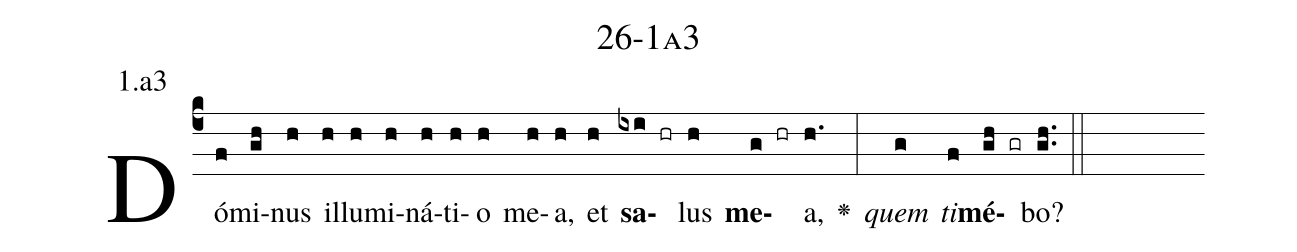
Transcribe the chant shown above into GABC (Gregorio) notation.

name: 26-1a3;
annotation: 1.a3;
%%
(c4)Dó(f)mi(gh)nus(h) il(h)lu(h)mi(h)ná(h)ti(h)o(h) me(h)a,(h) et(h) <b>sa</b>(ixi hr)lus(h) <b>me</b>(g hr)a,(h.) <v>\greheightstar</v>(:) <i>quem</i>(g) <i>ti</i>(f)<b>mé</b>(gh gr)bo?(gh..) (::)


%E(h) u(h) o(g) u(f) a(gh) e.(gh..) (::)
